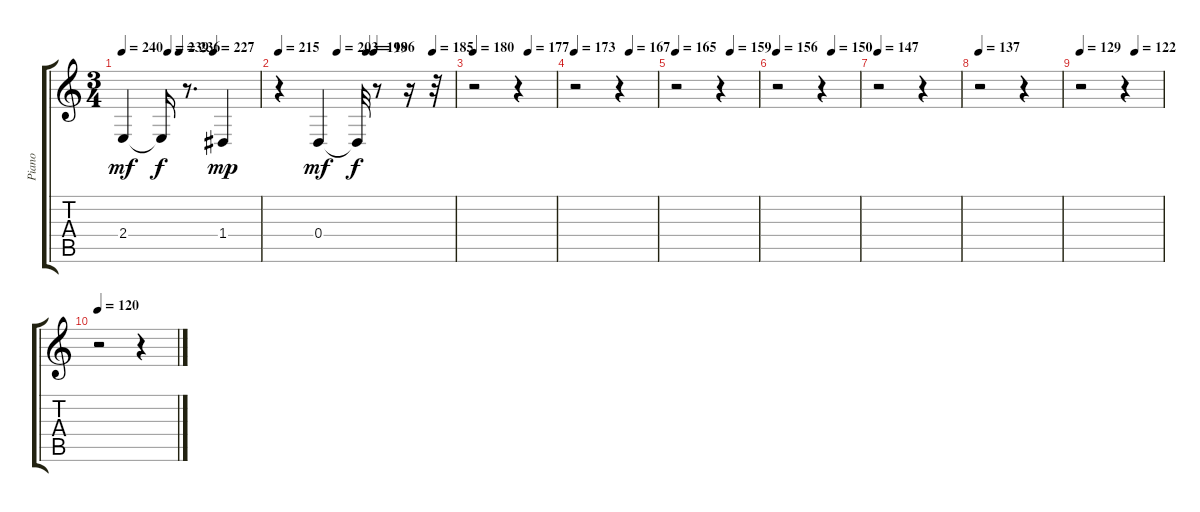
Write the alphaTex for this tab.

\track ("Piano" "Piano") {instrument acousticgrandpiano}
\staff {score tabs}
\tuning (E4 B3 G3 D3 A2 E2) {hide}
\ts (3 4)
\tempo 240
\tempo (239 0.3333333333333333)
\tempo (236 0.4166666666666667)
\tempo (227 0.6666666666666666)
\clef g2
\ks c
2.4.4{dy mf} 2.4{t}.16{dy f} r.8{d} 1.4.4{dy mp} |
\tempo 215
\tempo (203 0.3333333333333333)
\tempo (198 0.5)
\tempo (196 0.5416666666666666)
\tempo (185 0.875)
r.4 0.4.4{dy mf} 0.4{t}.32{dy f} r.8 r.16 r.32 |
\tempo 180
\tempo (177 0.6666666666666666)
r.2 r.4 |
\tempo 173
\tempo (167 0.6666666666666666)
r.2 r.4 |
\tempo 165
\tempo (159 0.6666666666666666)
r.2 r.4 |
\tempo 156
\tempo (150 0.6666666666666666)
r.2 r.4 |
\tempo 147
r.2 r.4 |
\tempo 137
r.2 r.4 |
\tempo 129
\tempo (122 0.6666666666666666)
r.2 r.4 |
\tempo 120
r.2 r.4
